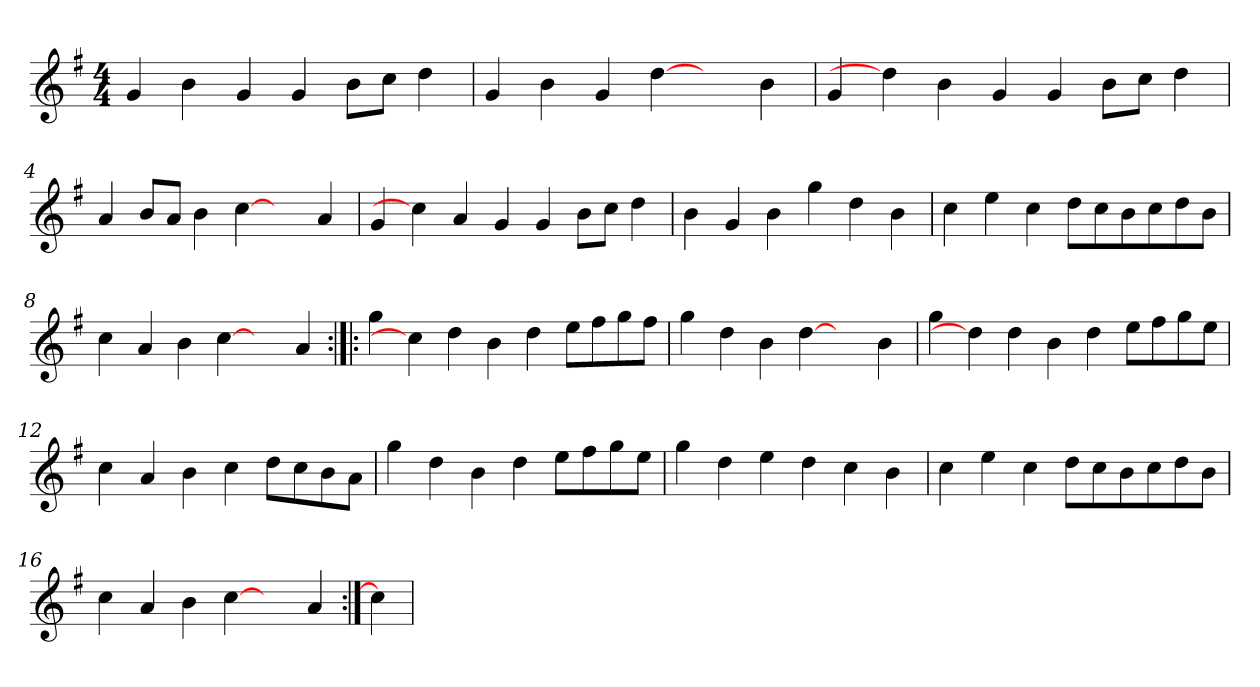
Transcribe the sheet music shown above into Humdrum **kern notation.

**kern
*part1
*staff1
*clefG2
*k[f#]
*G:
*M4/4
=1
4g/
4b\
4g/
4g/
8b\L
8cc\J
4dd\
=2
4g/
4b\
4g/
[4dd\
4ryy
4b\
=3
4g/
4dd\]
4b\
4g/
4g/
8b\L
8cc\J
4dd\
=4
4a/
8b/L
8a/J
4b\
[4cc\
4ryy
4a/
=5
4g/
4cc\]
4a/
4g/
4g/
8b\L
8cc\J
4dd\
=6
4b\
4g/
4b\
4gg\
4dd\
4b\
!!LO:LB:g=z
=7
4cc\
4ee\
4cc\
8dd\L
8cc\
8b\
8cc\
8dd\
8b\J
=8
4cc\
4a/
4b\
[4cc\
4ryy
4a/
=9:|!|:
4gg\
4cc\]
4dd\
4b\
4dd\
8ee\L
8ff#\
8gg\
8ff#\J
=10
4gg\
4dd\
4b\
[4dd\
4ryy
4b\
=11
4gg\
4dd\]
4dd\
4b\
4dd\
8ee\L
8ff#\
8gg\
8ee\J
!!LO:LB:g=z
=12
4cc\
4a/
4b\
4cc\
8dd\L
8cc\
8b\
8a\J
=13
4gg\
4dd\
4b\
4dd\
8ee\L
8ff#\
8gg\
8ee\J
=14
4gg\
4dd\
4ee\
4dd\
4cc\
4b\
=15
4cc\
4ee\
4cc\
8dd\L
8cc\
8b\
8cc\
8dd\
8b\J
=16
4cc\
4a/
4b\
[4cc\
4ryy
4a/
=17:|!
4cc\]
=
*-
